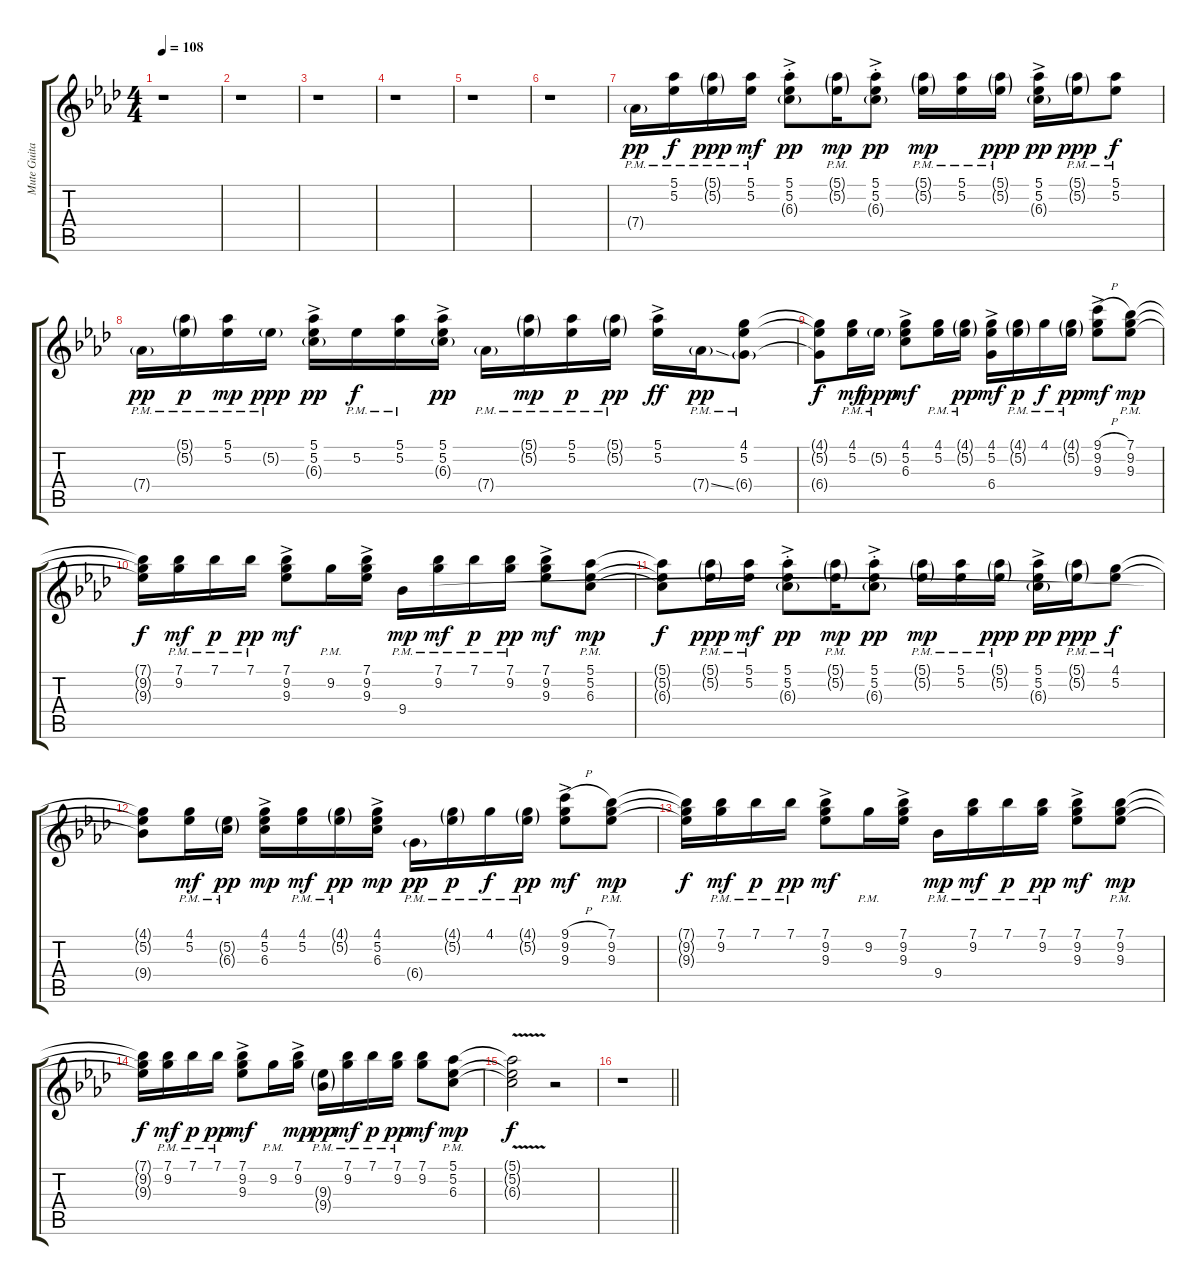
\track ("Mute Guitar" "Mute Guita") {instrument electricguitarclean}
\staff {score tabs}
\tuning (Eb4 Bb3 Gb3 Db3 Ab2 Eb2) {hide}
\ts (4 4)
\tempo 108
\clef g2
\ks ab
r.1{dy mp} |
r.1 |
r.1 |
r.1 |
r.1 |
r.1 |
7.4{g pm}.16{dy pp volume 8} (5.1{pm} 5.2{pm}).16{dy f} (5.1{g pm} 5.2{g pm}).16{dy ppp} (5.1{pm} 5.2{pm}).16{dy mf} (5.1{ac st} 5.2{ac st} 6.3{g}).8{dy pp} (5.1{g pm} 5.2{g pm}).16{dy mp} (5.1{ac st} 5.2{ac st} 6.3{g}).8{dy pp} (5.1{g pm} 5.2{g pm}).16{dy mp} (5.1{pm} 5.2{pm}).16 (5.1{g pm} 5.2{g pm}).16{dy ppp} (5.1{ac} 5.2{ac} 6.3{g}).16{dy pp} (5.1{g pm} 5.2{g pm}).16{dy ppp} (5.1{pm} 5.2{pm}).8{dy f} |
7.4{g pm}.16{dy pp} (5.1{g pm} 5.2{g pm}).16{dy p} (5.1{pm} 5.2{pm}).16{dy mp} 5.2{g pm}.16{dy ppp} (5.1{ac} 5.2{ac} 6.3{g}).16{dy pp} 5.2{pm}.16{dy f} (5.1{pm} 5.2{pm}).16 (5.1{ac} 5.2{ac} 6.3{g}).16{dy pp} 7.4{g pm}.16 (5.1{g pm} 5.2{g pm}).16{dy mp} (5.1{pm} 5.2{pm}).16{dy p} (5.1{g pm} 5.2{g pm}).16{dy pp} (5.1{ac} 5.2{ac}).16{dy ff} 7.4{ss g pm}.16{dy pp} (4.1{pm} 5.2{pm} 6.4{g pm}).8 |
(4.1{t} 5.2{t} 6.4{t}).8{dy f} (4.1{pm} 5.2{pm}).16{dy mf} 5.2{g pm}.16{dy ppp} (4.1{ac} 5.2{ac} 6.3{ac}).8{dy mf} (4.1{pm} 5.2{pm}).16 (4.1{g pm} 5.2{g pm}).16{dy pp} (4.1{ac} 5.2{ac} 6.4{ac}).16{dy mf} (4.1{g pm} 5.2{g pm}).16{dy p} 4.1{pm}.16{dy f} (4.1{g pm} 5.2{g pm}).16{dy pp} (9.1{h ac} 9.2{ac} 9.3{ac}).8{dy mf} (7.1{pm} 9.2{pm} 9.3{pm}).8{dy mp} |
(7.1{t} 9.2{t} 9.3{t}).16{dy f} (7.1{pm} 9.2{pm}).16{dy mf} 7.1{pm}.16{dy p} 7.1{pm}.16{dy pp} (7.1{ac} 9.2{ac} 9.3{ac}).8{dy mf} 9.2{pm}.16 (7.1{ac} 9.2{ac} 9.3{ac}).16 9.4{pm}.16{dy mp} (7.1{pm} 9.2{pm}).16{dy mf} 7.1{pm}.16{dy p} (7.1{pm} 9.2{pm}).16{dy pp} (7.1{ac} 9.2{ac} 9.3{ac}).8{dy mf} (5.1{pm} 5.2{pm} 6.3{pm}).8{dy mp} |
(5.1{t} 5.2{t} 6.3{t}).8{dy f} (5.1{g pm} 5.2{g pm}).16{dy ppp} (5.1{pm} 5.2{pm}).16{dy mf} (5.1{ac st} 5.2{ac st} 6.3{g}).8{dy pp} (5.1{g pm} 5.2{g pm}).16{dy mp} (5.1{ac st} 5.2{ac st} 6.3{g}).8{dy pp} (5.1{g pm} 5.2{g pm}).16{dy mp} (5.1{pm} 5.2{pm}).16 (5.1{g pm} 5.2{g pm}).16{dy ppp} (5.1{ac} 5.2{ac} 6.3{g}).16{dy pp} (5.1{g pm} 5.2{g pm}).16{dy ppp} (4.1{pm} 5.2{pm}).8{dy f} |
(4.1{t} 5.2{t} 9.4{t}).8 (4.1{pm} 5.2{pm}).16{dy mf} (5.2{g pm} 6.3{g}).16{dy pp} (4.1{ac} 5.2{ac} 6.3).16{dy mp} (4.1{pm} 5.2{pm}).16{dy mf} (4.1{g pm} 5.2{g pm}).16{dy pp} (4.1{ac} 5.2{ac} 6.3).16{dy mp} 6.4{g pm}.16{dy pp} (4.1{g pm} 5.2{g pm}).16{dy p} 4.1{pm}.16{dy f} (4.1{g pm} 5.2{g pm}).16{dy pp} (9.1{h ac} 9.2{ac} 9.3{ac}).8{dy mf} (7.1{pm} 9.2{pm} 9.3{pm}).8{dy mp} |
(7.1{t} 9.2{t} 9.3{t}).16{dy f} (7.1{pm} 9.2{pm}).16{dy mf} 7.1{pm}.16{dy p} 7.1{pm}.16{dy pp} (7.1{ac} 9.2{ac} 9.3{ac}).8{dy mf} 9.2{pm}.16 (7.1{ac} 9.2{ac} 9.3{ac}).16 9.4{pm}.16{dy mp} (7.1{pm} 9.2{pm}).16{dy mf} 7.1{pm}.16{dy p} (7.1{pm} 9.2{pm}).16{dy pp} (7.1{ac} 9.2{ac} 9.3{ac}).8{dy mf} (7.1{pm} 9.2{pm} 9.3{pm}).8{dy mp} |
(7.1{t} 9.2{t} 9.3{t}).16{dy f} (7.1{pm} 9.2{pm}).16{dy mf} 7.1{pm}.16{dy p} 7.1{pm}.16{dy pp} (7.1{ac} 9.2{ac} 9.3{ac}).8{dy mf} 9.2{pm}.16 (7.1{ac} 9.2{ac}).16{dy mp} (9.3{g pm} 9.4{g pm}).16{dy pp} (7.1{pm} 9.2{pm}).16{dy mf} 7.1{pm}.16{dy p} (7.1{pm} 9.2{pm}).16{dy pp} (7.1 9.2).8{dy mf} (5.1 5.2{pm} 6.3{pm}).8{dy mp} |
(5.1{v t} 5.2{t} 6.3{t}).2{dy f} r.2 |
\barLineRight lightlight
r.1{volume 14}
